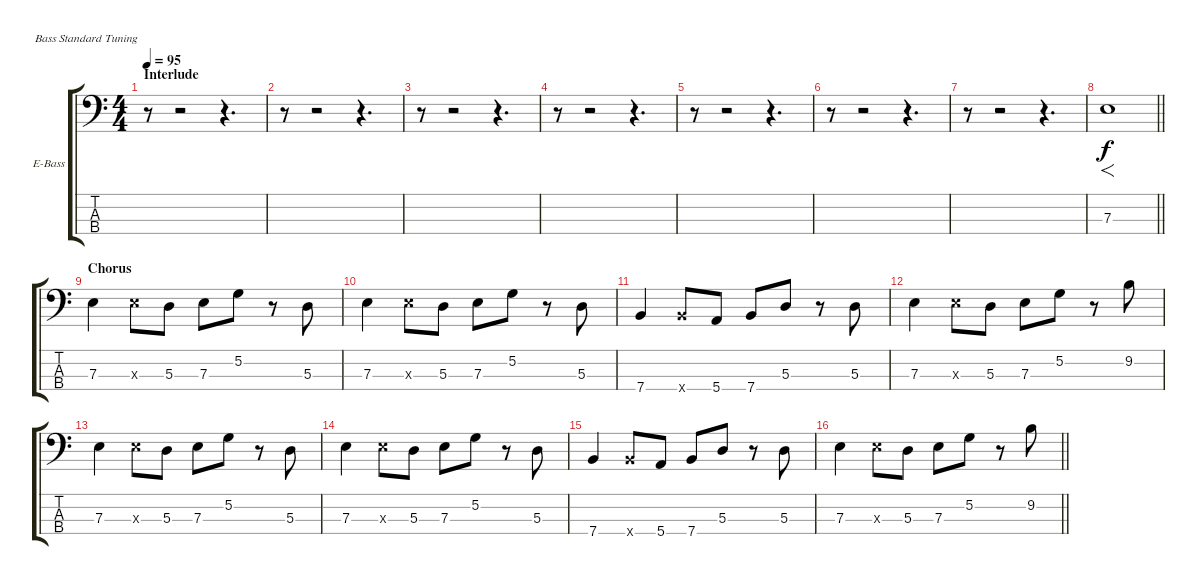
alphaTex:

\bracketExtendMode groupsimilarinstruments
\firstSystemTrackNameOrientation horizontal
\otherSystemsTrackNameOrientation horizontal
\track ("Bass" "E-Bass") {instrument electricbasspick}
\staff {score tabs}
\tuning (G2 D2 A1 E1)
\ts (4 4)
\section ("" "Interlude")
\tempo 95
\clef f4
\ks c
r.8{dy f} r.2 r.4{d} |
r.8 r.2 r.4{d} |
r.8 r.2 r.4{d} |
r.8 r.2 r.4{d} |
r.8 r.2 r.4{d} |
r.8 r.2 r.4{d} |
r.8 r.2 r.4{d} |
\barLineRight lightlight
7.3.1{f} |
\section ("" "Chorus")
7.3.4 7.3{x}.8 5.3.8 7.3.8 5.2.8 r.8 5.3.8 |
7.3.4 7.3{x}.8 5.3.8 7.3.8 5.2.8 r.8 5.3.8 |
7.4.4 7.4{x}.8 5.4.8 7.4.8 5.3.8 r.8 5.3.8 |
7.3.4 7.3{x}.8 5.3.8 7.3.8 5.2.8 r.8 9.2.8 |
7.3.4 7.3{x}.8 5.3.8 7.3.8 5.2.8 r.8 5.3.8 |
7.3.4 7.3{x}.8 5.3.8 7.3.8 5.2.8 r.8 5.3.8 |
7.4.4 7.4{x}.8 5.4.8 7.4.8 5.3.8 r.8 5.3.8 |
\barLineRight lightlight
7.3.4 7.3{x}.8 5.3.8 7.3.8 5.2.8 r.8 9.2.8
